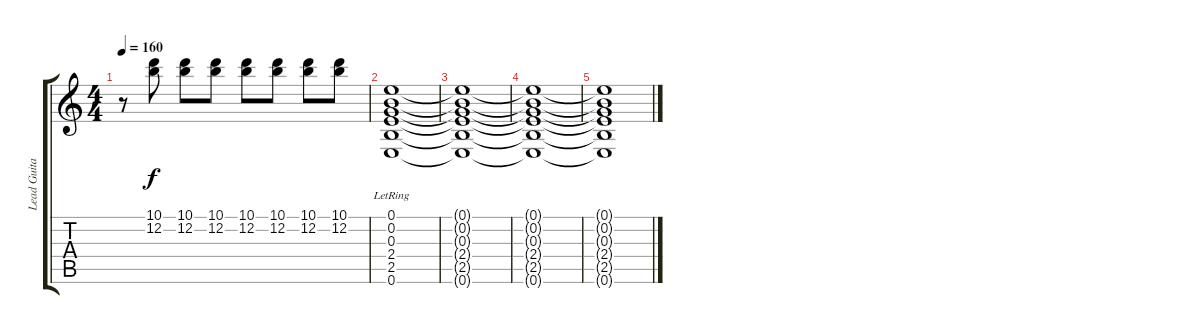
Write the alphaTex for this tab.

\track ("Lead Guitar" "Lead Guita") {instrument acousticguitarsteel}
\staff {score tabs}
\tuning (E4 B3 G3 D3 A2 E2) {hide}
\ts (4 4)
\tempo 160
\clef g2
\ks c
r.8{dy f} (10.1 12.2).8 (10.1 12.2).8 (10.1 12.2).8 (10.1 12.2).8 (10.1 12.2).8 (10.1 12.2).8 (10.1 12.2).8 |
(0.1 0.2 0.3{lr} 2.4 2.5 0.6).1 |
(0.1{t} 0.2{t} 0.3{t} 2.4{t} 2.5{t} 0.6{t}).1 |
(0.1{t} 0.2{t} 0.3{t} 2.4{t} 2.5{t} 0.6{t}).1 |
(0.1{t} 0.2{t} 0.3{t} 2.4{t} 2.5{t} 0.6{t}).1
